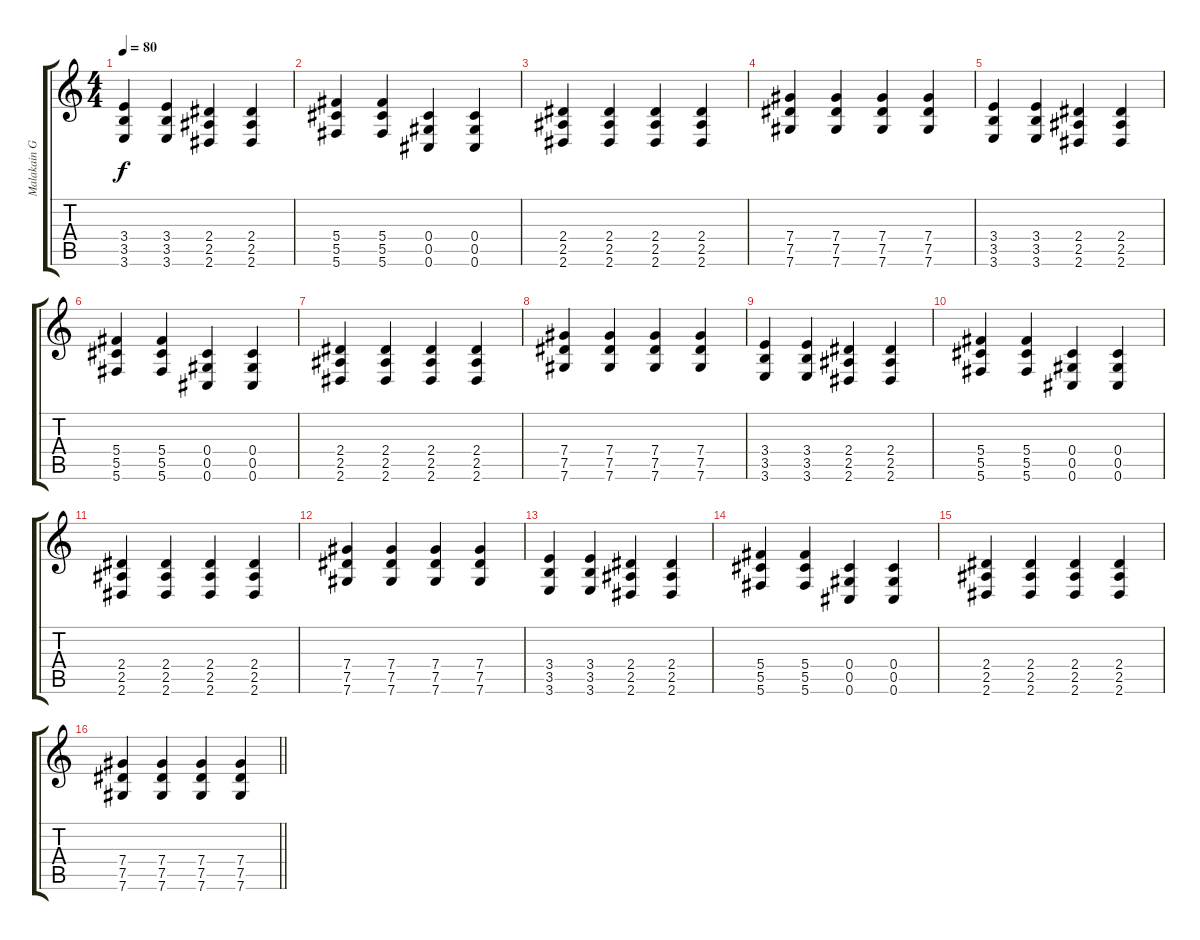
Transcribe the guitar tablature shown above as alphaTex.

\track ("Malakain Gtr 2" "Malakain G") {instrument distortionguitar}
\staff {score tabs}
\tuning (Eb4 Bb3 Gb3 Db3 Ab2 Db2) {hide}
\ts (4 4)
\tempo 80
\clef g2
\ks c
(3.4 3.5 3.6).4{dy f} (3.4 3.5 3.6).4 (2.4 2.5 2.6).4 (2.4 2.5 2.6).4 |
(5.4 5.5 5.6).4 (5.4 5.5 5.6).4 (0.4 0.5 0.6).4 (0.4 0.5 0.6).4 |
(2.4 2.5 2.6).4 (2.4 2.5 2.6).4 (2.4 2.5 2.6).4 (2.4 2.5 2.6).4 |
(7.4 7.5 7.6).4 (7.4 7.5 7.6).4 (7.4 7.5 7.6).4 (7.4 7.5 7.6).4 |
(3.4 3.5 3.6).4 (3.4 3.5 3.6).4 (2.4 2.5 2.6).4 (2.4 2.5 2.6).4 |
(5.4 5.5 5.6).4 (5.4 5.5 5.6).4 (0.4 0.5 0.6).4 (0.4 0.5 0.6).4 |
(2.4 2.5 2.6).4 (2.4 2.5 2.6).4 (2.4 2.5 2.6).4 (2.4 2.5 2.6).4 |
(7.4 7.5 7.6).4 (7.4 7.5 7.6).4 (7.4 7.5 7.6).4 (7.4 7.5 7.6).4 |
(3.4 3.5 3.6).4 (3.4 3.5 3.6).4 (2.4 2.5 2.6).4 (2.4 2.5 2.6).4 |
(5.4 5.5 5.6).4 (5.4 5.5 5.6).4 (0.4 0.5 0.6).4 (0.4 0.5 0.6).4 |
(2.4 2.5 2.6).4 (2.4 2.5 2.6).4 (2.4 2.5 2.6).4 (2.4 2.5 2.6).4 |
(7.4 7.5 7.6).4 (7.4 7.5 7.6).4 (7.4 7.5 7.6).4 (7.4 7.5 7.6).4 |
(3.4 3.5 3.6).4 (3.4 3.5 3.6).4 (2.4 2.5 2.6).4 (2.4 2.5 2.6).4 |
(5.4 5.5 5.6).4 (5.4 5.5 5.6).4 (0.4 0.5 0.6).4 (0.4 0.5 0.6).4 |
(2.4 2.5 2.6).4 (2.4 2.5 2.6).4 (2.4 2.5 2.6).4 (2.4 2.5 2.6).4 |
\barLineRight lightlight
(7.4 7.5 7.6).4 (7.4 7.5 7.6).4 (7.4 7.5 7.6).4 (7.4 7.5 7.6).4
